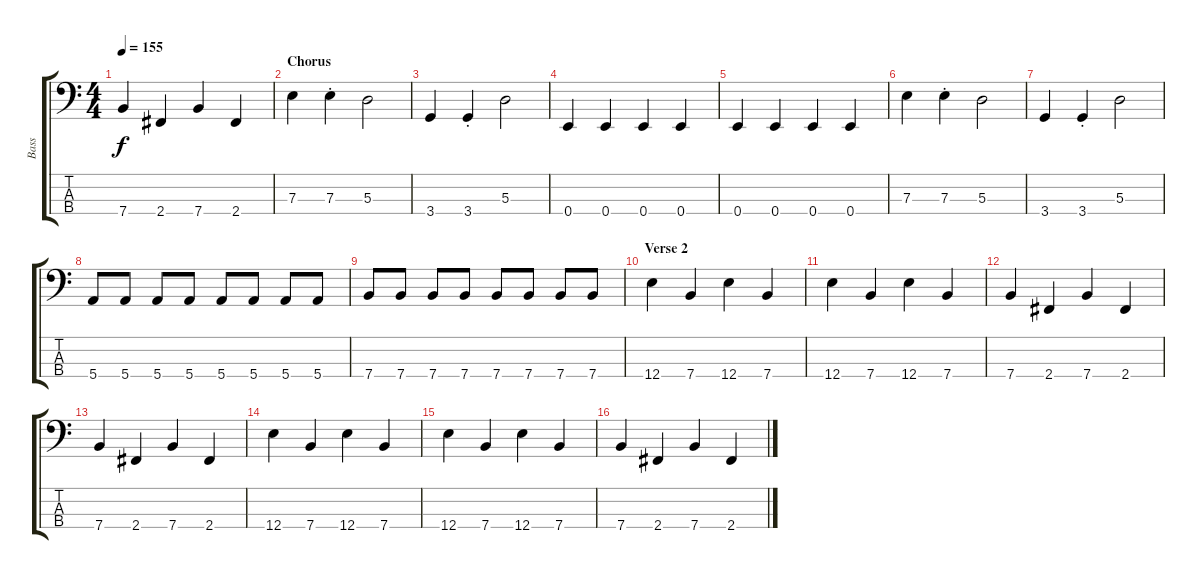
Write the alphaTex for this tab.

\track ("Bass" "Bass") {instrument electricbassfinger}
\staff {score tabs}
\tuning (G2 D2 A1 E1) {hide}
\ts (4 4)
\tempo 155
\clef f4
\ks c
7.4.4{dy f} 2.4.4 7.4.4 2.4.4 |
\section ("" "Chorus")
7.3.4 7.3{st}.4 5.3.2 |
3.4.4 3.4{st}.4 5.3.2 |
0.4.4 0.4.4 0.4.4 0.4.4 |
0.4.4 0.4.4 0.4.4 0.4.4 |
7.3.4 7.3{st}.4 5.3.2 |
3.4.4 3.4{st}.4 5.3.2 |
5.4.8 5.4.8 5.4.8 5.4.8 5.4.8 5.4.8 5.4.8 5.4.8 |
7.4.8 7.4.8 7.4.8 7.4.8 7.4.8 7.4.8 7.4.8 7.4.8 |
\section ("" "Verse 2")
12.4.4 7.4.4 12.4.4 7.4.4 |
12.4.4 7.4.4 12.4.4 7.4.4 |
7.4.4 2.4.4 7.4.4 2.4.4 |
7.4.4 2.4.4 7.4.4 2.4.4 |
12.4.4 7.4.4 12.4.4 7.4.4 |
12.4.4 7.4.4 12.4.4 7.4.4 |
7.4.4 2.4.4 7.4.4 2.4.4
